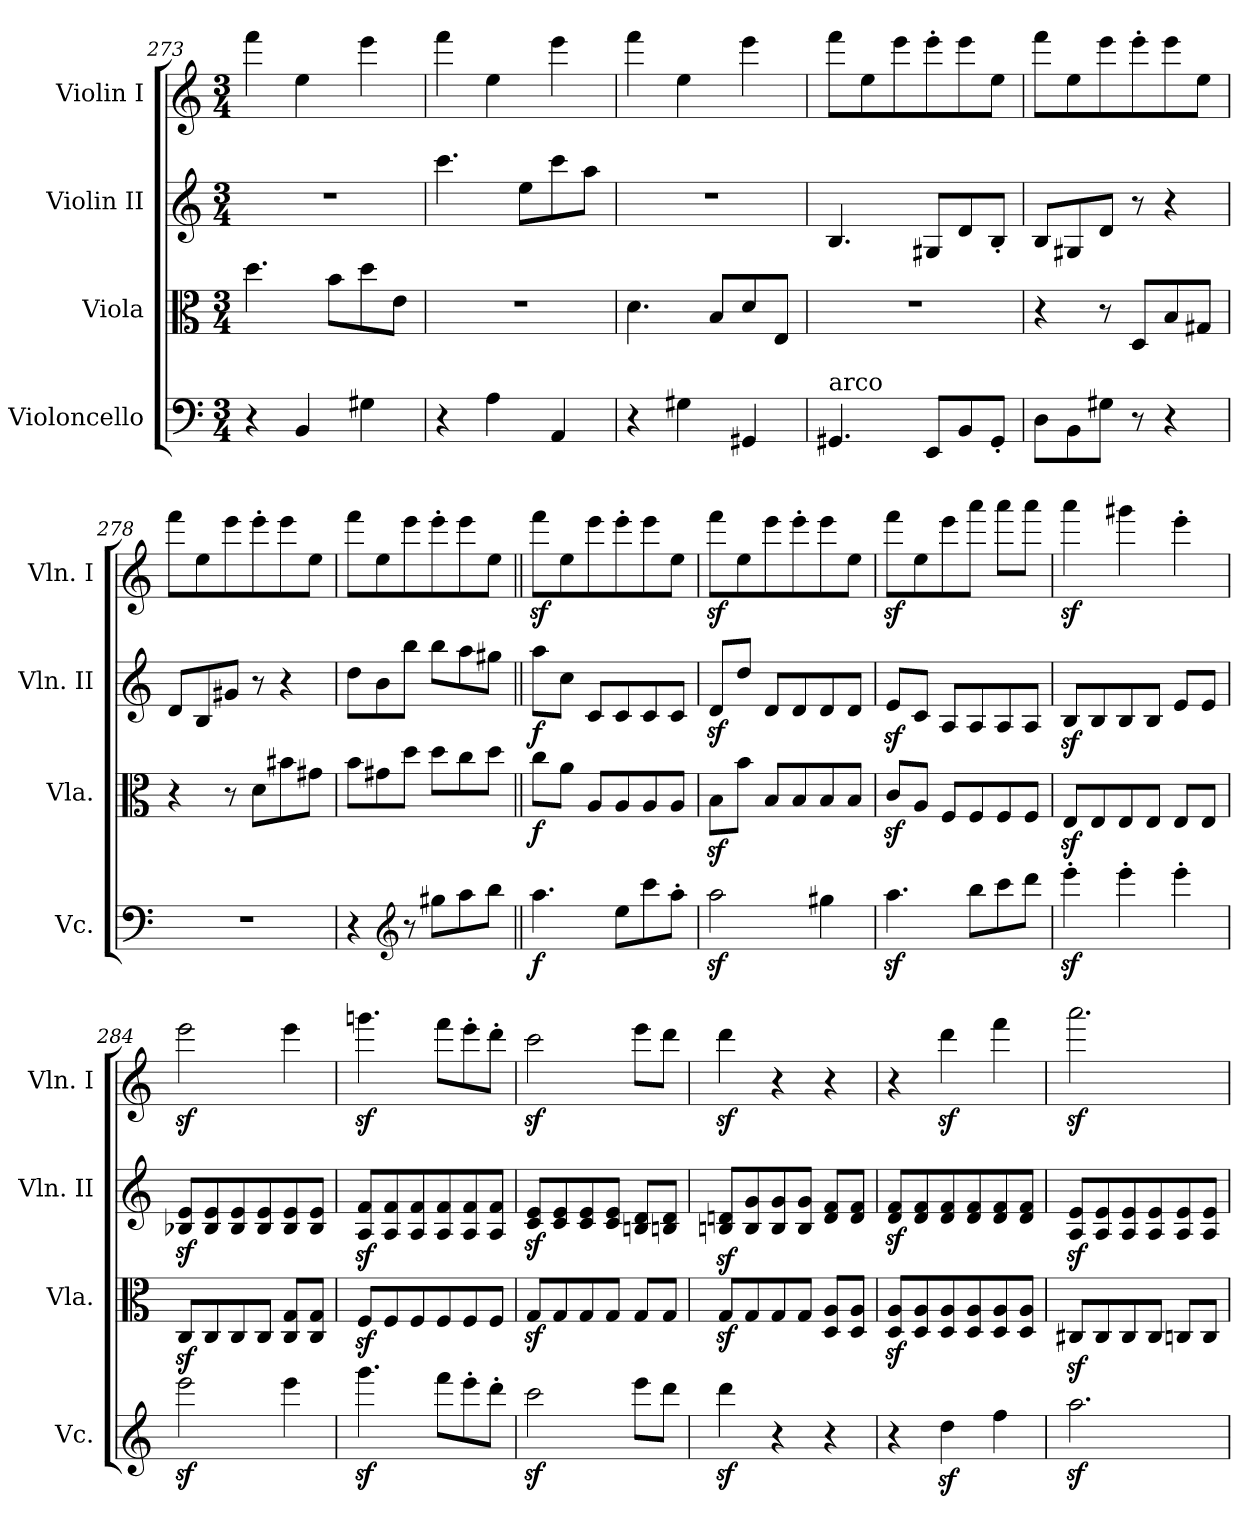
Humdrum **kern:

**kern	**dynam	**kern	**dynam	**kern	**dynam	**kern
*part4	*part4	*part3	*part3	*part2	*part2	*part1
*staff4	*staff4	*staff3	*staff3	*staff2	*staff2	*staff1
*I"Violoncello	*	*I"Viola	*	*I"Violin II	*	*I"Violin I
*I'Vc.	*	*I'Vla.	*	*I'Vln. II	*	*I'Vln. I
*clefF4	*	*clefC3	*	*clefG2	*	*clefG2
*k[]	*	*k[]	*	*k[]	*	*k[]
*M3/4	*	*M3/4	*	*M3/4	*	*M3/4
=273	=273	=273	=273	=273	=273	=273
4r	.	4.dd\	.	2.r	.	4fff\
4BB/	.	.	.	.	.	4ee\
.	.	8b\L	.	.	.	.
4G#X\	.	8dd\	.	.	.	4eee\
.	.	8e\J	.	.	.	.
=274	=274	=274	=274	=274	=274	=274
4r	.	2.r	.	4.ccc\	.	4fff\
4A\	.	.	.	.	.	4ee\
.	.	.	.	8ee\L	.	.
4AA/	.	.	.	8ccc\	.	4eee\
.	.	.	.	8aa\J	.	.
!!LO:LB:g=z
=275	=275	=275	=275	=275	=275	=275
4r	.	4.d\	.	2.r	.	4fff\
4G#X\	.	.	.	.	.	4ee\
.	.	8B/L	.	.	.	.
4GG#X/	.	8d/	.	.	.	4eee\
.	.	8E/J	.	.	.	.
=276	=276	=276	=276	=276	=276	=276
!LO:TX:a:t=arco	!	!	!	!	!	!
4.GG#X/	.	2.r	.	4.B/	.	8fff\L
.	.	.	.	.	.	8ee\
.	.	.	.	.	.	8eee\
8EE/L	.	.	.	8G#X/L	.	8eee'\
8BB/	.	.	.	8d/	.	8eee\
8GG#'/J	.	.	.	8B'/J	.	8ee\J
=277	=277	=277	=277	=277	=277	=277
8D\L	.	4r	.	8B/L	.	8fff\L
8BB\	.	.	.	8G#X/	.	8ee\
8G#X\J	.	8r	.	8d/J	.	8eee\
8r	.	8D/L	.	8r	.	8eee'\
4r	.	8B/	.	4r	.	8eee\
.	.	8G#X/J	.	.	.	8ee\J
=278	=278	=278	=278	=278	=278	=278
2.r	.	4r	.	8d/L	.	8fff\L
.	.	.	.	8B/	.	8ee\
.	.	8r	.	8g#X/J	.	8eee\
.	.	8d\L	.	8r	.	8eee'\
.	.	8b#X\	.	4r	.	8eee\
.	.	8g#X\J	.	.	.	8ee\J
=279	=279	=279	=279	=279	=279	=279
4r	.	8b\L	.	8dd\L	.	8fff\L
.	.	8g#X\	.	8b\	.	8ee\
*clefG2	*	*	*	*	*	*
8r	.	8dd\J	.	8bb\J	.	8eee\
8gg#X\L	.	8dd\L	.	8bb\L	.	8eee'\
8aa\	.	8cc\	.	8aa\	.	8eee\
8bb\J	.	8dd\J	.	8gg#X\J	.	8ee\J
=280||	=280||	=280||	=280||	=280||	=280||	=280||
*	*	*	*	*	*	*MM210
!	!LO:DY:b	!	!LO:DY:b	!	!LO:DY:b	!
4.aa\	f	8cc\L	f	8aa\L	f	8fffz<\L
.	.	8a\J	.	8cc\J	.	8ee\
.	.	8A/L	.	8c/L	.	8eee\
8ee\L	.	8A/	.	8c/	.	8eee'\
8ccc\	.	8A/	.	8c/	.	8eee\
8aa'\J	.	8A/J	.	8c/J	.	8ee\J
!!LO:LB:g=z
=281	=281	=281	=281	=281	=281	=281
2aaz<\	.	8Bz<\L	.	8dz</L	.	8fffz<\L
.	.	8b\J	.	8dd/J	.	8ee\
.	.	8B/L	.	8d/L	.	8eee\
.	.	8B/	.	8d/	.	8eee'\
4gg#X\	.	8B/	.	8d/	.	8eee\
.	.	8B/J	.	8d/J	.	8ee\J
=282	=282	=282	=282	=282	=282	=282
4.aaz<\	.	8cz</L	.	8ez</L	.	8fffz<\L
.	.	8A/J	.	8c/J	.	8ee\
.	.	8F/L	.	8A/L	.	8eee\
8bb\L	.	8F/	.	8A/	.	8aaa\J
8ccc\	.	8F/	.	8A/	.	8aaa\L
8ddd\J	.	8F/J	.	8A/J	.	8aaa\J
=283	=283	=283	=283	=283	=283	=283
4eeez<'\	.	8Ez</L	.	8Bz</L	.	4aaaz<\
.	.	8E/	.	8B/	.	.
4eee'\	.	8E/	.	8B/	.	4ggg#X\
.	.	8E/J	.	8B/J	.	.
4eee'\	.	8E/L	.	8e/L	.	4eee'\
.	.	8E/J	.	8e/J	.	.
=284	=284	=284	=284	=284	=284	=284
2eeez<\	.	8Cz</L	.	8B-X/z< 8e/z<L	.	2eeez<\
.	.	8C/	.	8B-/ 8e/	.	.
.	.	8C/	.	8B-/ 8e/	.	.
.	.	8C/J	.	8B-/ 8e/	.	.
4eee\	.	8C/ 8G/L	.	8B-/ 8e/	.	4eee\
.	.	8C/ 8G/J	.	8B-/ 8e/J	.	.
=285	=285	=285	=285	=285	=285	=285
4.gggz<\	.	8Fz</L	.	8A/z< 8f/z<L	.	4.gggnz<\
.	.	8F/	.	8A/ 8f/	.	.
.	.	8F/	.	8A/ 8f/	.	.
8fff\L	.	8F/	.	8A/ 8f/	.	8fff\L
8eee'\	.	8F/	.	8A/ 8f/	.	8eee'\
8ddd'\J	.	8F/J	.	8A/ 8f/J	.	8ddd'\J
=286	=286	=286	=286	=286	=286	=286
2cccz<\	.	8Gz</L	.	8c/z< 8e/z<L	.	2cccz<\
.	.	8G/	.	8c/ 8e/	.	.
.	.	8G/	.	8c/ 8e/	.	.
.	.	8G/J	.	8c/ 8e/J	.	.
8eee\L	.	8G/L	.	8Bn/ 8d/L	.	8eee\L
8ddd\J	.	8G/J	.	8Bn/ 8d/J	.	8ddd\J
!!LO:PB:g=z
=287	=287	=287	=287	=287	=287	=287
4dddz<\	.	8Gz</L	.	8Bn/z< 8dn/z<L	.	4dddz<\
.	.	8G/	.	8B/ 8g/	.	.
4r	.	8G/	.	8B/ 8g/	.	4r
.	.	8G/J	.	8B/ 8g/J	.	.
4r	.	8D/ 8A/L	.	8d/ 8f/L	.	4r
.	.	8D/ 8A/J	.	8d/ 8f/J	.	.
=288	=288	=288	=288	=288	=288	=288
4r	.	8D/z< 8A/z<L	.	8d/z< 8f/z<L	.	4r
.	.	8D/ 8A/	.	8d/ 8f/	.	.
4ddz<\	.	8D/ 8A/	.	8d/ 8f/	.	4dddz<\
.	.	8D/ 8A/	.	8d/ 8f/	.	.
4ff\	.	8D/ 8A/	.	8d/ 8f/	.	4fff\
.	.	8D/ 8A/J	.	8d/ 8f/J	.	.
=289	=289	=289	=289	=289	=289	=289
2.aaz<\	.	8C#Xz</L	.	8A/z< 8e/z<L	.	2.aaaz<\
.	.	8C#/	.	8A/ 8e/	.	.
.	.	8C#/	.	8A/ 8e/	.	.
.	.	8C#/J	.	8A/ 8e/	.	.
.	.	8Cn/L	.	8A/ 8e/	.	.
.	.	8C/J	.	8A/ 8e/J	.	.
=	=	=	=	=	=	=
*-	*-	*-	*-	*-	*-	*-
